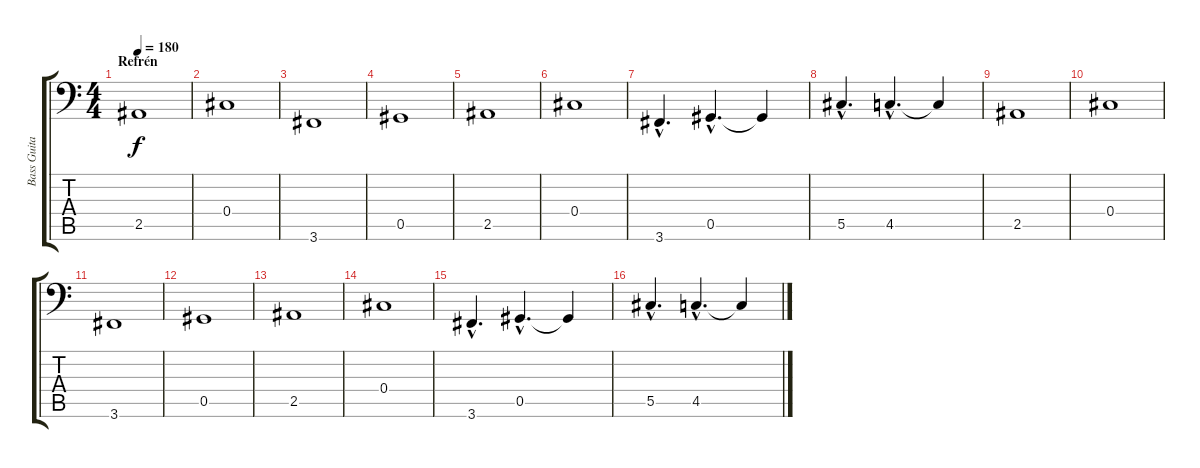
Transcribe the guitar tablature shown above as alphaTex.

\track ("Bass Guitar" "Bass Guita") {instrument electricbasspick}
\staff {score tabs}
\tuning (Eb3 Bb2 Gb2 Db2 Ab1 Eb1) {hide}
\ts (4 4)
\section ("" "Refrén")
\tempo 180
\clef f4
\ks c
2.5.1{dy f} |
0.4.1 |
3.6.1 |
0.5.1 |
2.5.1 |
0.4.1 |
3.6{hac}.4{d} 0.5{hac}.4{d} 0.5{t}.4 |
5.5{hac}.4{d} 4.5{hac}.4{d} 4.5{t}.4 |
2.5.1 |
0.4.1 |
3.6.1 |
0.5.1 |
2.5.1 |
0.4.1 |
3.6{hac}.4{d} 0.5{hac}.4{d} 0.5{t}.4 |
5.5{hac}.4{d} 4.5{hac}.4{d} 4.5{t}.4
